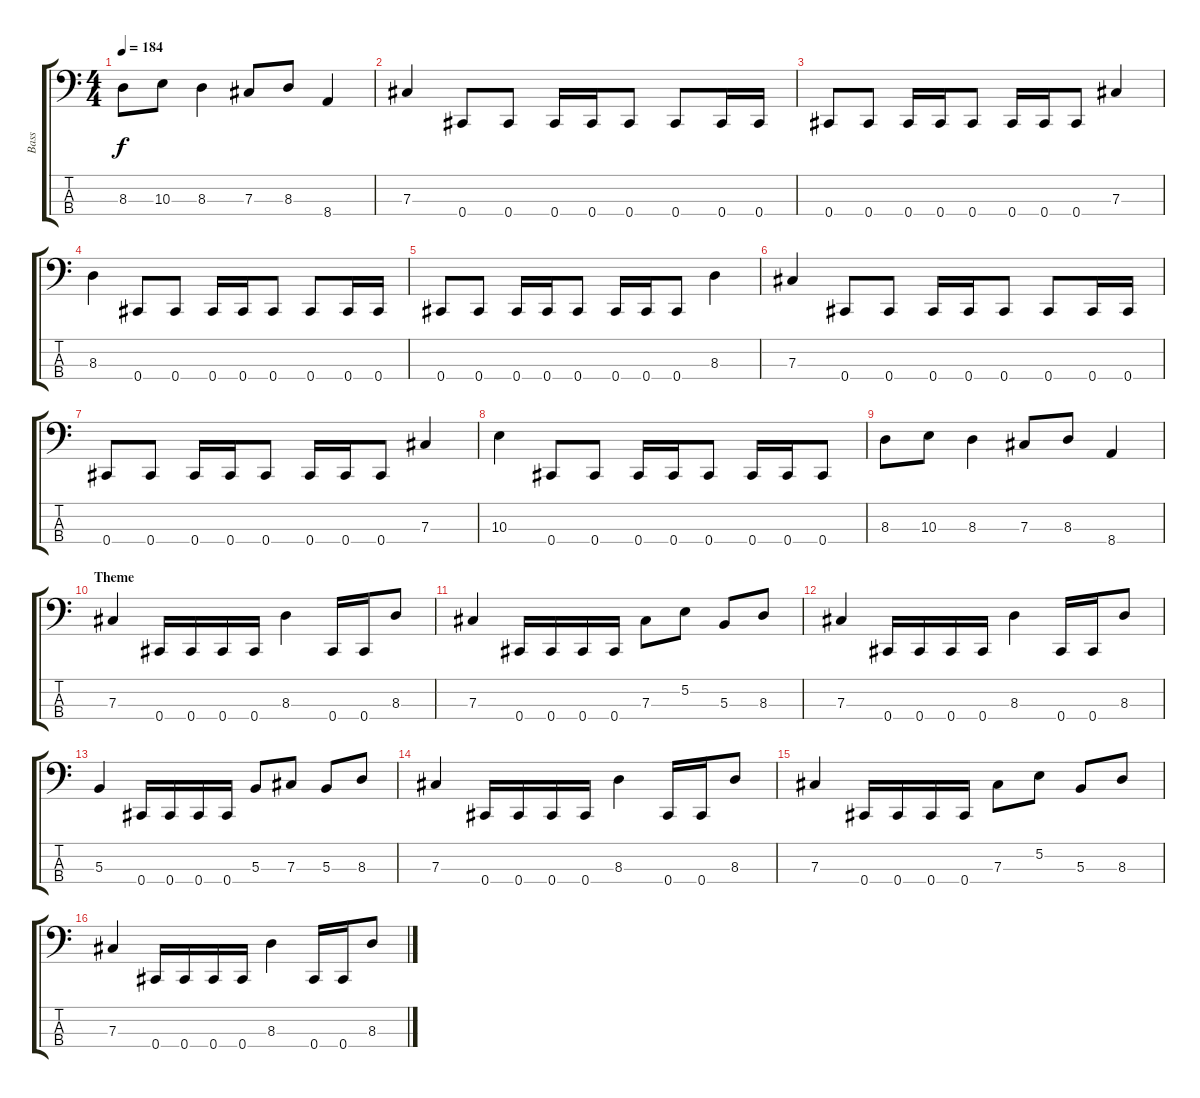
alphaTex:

\track ("Bass" "Bass") {instrument electricbasspick}
\staff {score tabs}
\tuning (E2 B1 Gb1 Db1) {hide}
\ts (4 4)
\tempo 184
\clef f4
\ks c
8.3.8{dy f} 10.3.8 8.3.4 7.3.8 8.3.8 8.4.4 |
7.3.4 0.4.8 0.4.8 0.4.16 0.4.16 0.4.8 0.4.8 0.4.16 0.4.16 |
0.4.8 0.4.8 0.4.16 0.4.16 0.4.8 0.4.16 0.4.16 0.4.8 7.3.4 |
8.3.4 0.4.8 0.4.8 0.4.16 0.4.16 0.4.8 0.4.8 0.4.16 0.4.16 |
0.4.8 0.4.8 0.4.16 0.4.16 0.4.8 0.4.16 0.4.16 0.4.8 8.3.4 |
7.3.4 0.4.8 0.4.8 0.4.16 0.4.16 0.4.8 0.4.8 0.4.16 0.4.16 |
0.4.8 0.4.8 0.4.16 0.4.16 0.4.8 0.4.16 0.4.16 0.4.8 7.3.4 |
10.3.4 0.4.8 0.4.8 0.4.16 0.4.16 0.4.8 0.4.16 0.4.16 0.4.8 |
8.3.8 10.3.8 8.3.4 7.3.8 8.3.8 8.4.4 |
\section ("" "Theme")
7.3.4 0.4.16 0.4.16 0.4.16 0.4.16 8.3.4 0.4.16 0.4.16 8.3.8 |
7.3.4 0.4.16 0.4.16 0.4.16 0.4.16 7.3.8 5.2.8 5.3.8 8.3.8 |
7.3.4 0.4.16 0.4.16 0.4.16 0.4.16 8.3.4 0.4.16 0.4.16 8.3.8 |
5.3.4 0.4.16 0.4.16 0.4.16 0.4.16 5.3.8 7.3.8 5.3.8 8.3.8 |
7.3.4 0.4.16 0.4.16 0.4.16 0.4.16 8.3.4 0.4.16 0.4.16 8.3.8 |
7.3.4 0.4.16 0.4.16 0.4.16 0.4.16 7.3.8 5.2.8 5.3.8 8.3.8 |
7.3.4 0.4.16 0.4.16 0.4.16 0.4.16 8.3.4 0.4.16 0.4.16 8.3.8
